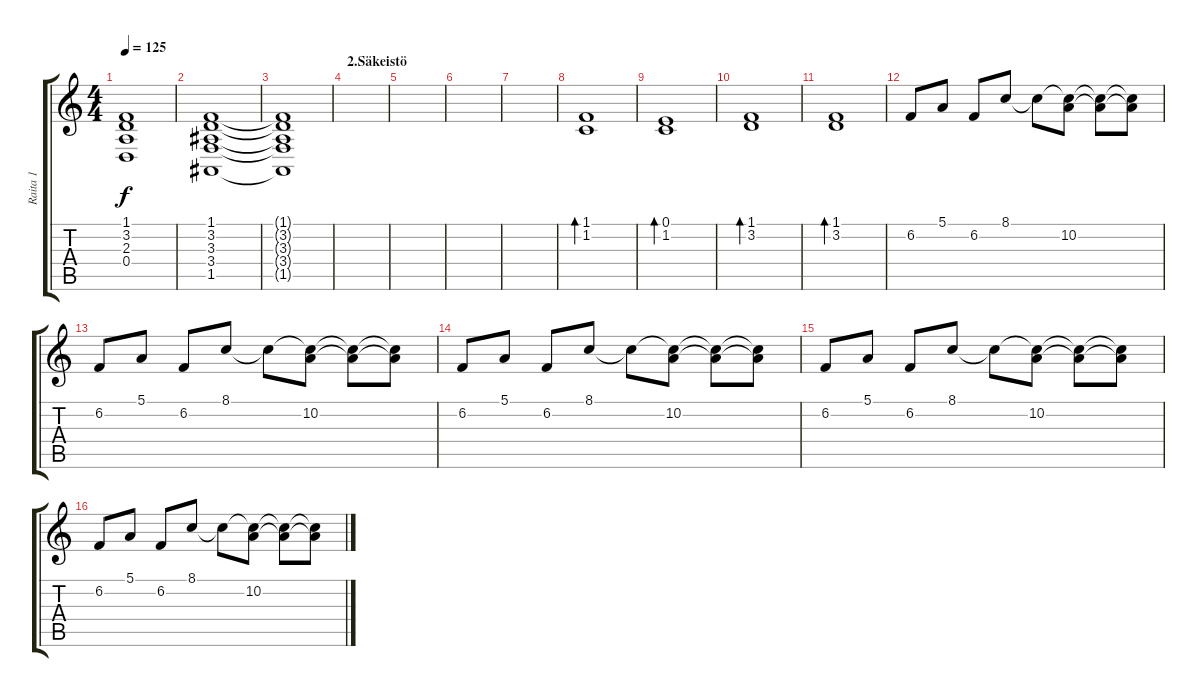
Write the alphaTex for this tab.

\track ("Raita 1" "Raita 1") {instrument pad2warm}
\staff {score tabs}
\tuning (E4 B3 G3 D3 A2 E2) {hide}
\ts (4 4)
\tempo 125
\clef g2
\ks c
(1.1 3.2 2.3 0.4).1{dy f} |
(1.1 3.2 3.3 3.4 1.5).1 |
(1.1{t} 3.2{t} 3.3{t} 3.4{t} 1.5{t}).1{volume 0} |
\section ("" "2.Säkeistö")
|
|
|
|
(1.1 1.2).1{bd 480 volume 11 balance 2 instrument electricguitarjazz} |
(0.1 1.2).1{bd 480} |
(1.1 3.2).1{bd 480} |
(1.1 3.2).1{bd 480} |
6.2.8{volume 6 balance 16 instrument musicbox} 5.1.8 6.2.8 8.1.8 8.1{t}.8 (8.1{t} 10.2).8 (8.1{t} 10.2{t}).8 (8.1{t} 10.2{t}).8 |
6.2.8{volume 6 balance 16 instrument musicbox} 5.1.8 6.2.8 8.1.8 8.1{t}.8 (8.1{t} 10.2).8 (8.1{t} 10.2{t}).8 (8.1{t} 10.2{t}).8 |
6.2.8{volume 6 balance 16 instrument musicbox} 5.1.8 6.2.8 8.1.8 8.1{t}.8 (8.1{t} 10.2).8 (8.1{t} 10.2{t}).8 (8.1{t} 10.2{t}).8 |
6.2.8{volume 6 balance 16 instrument musicbox} 5.1.8 6.2.8 8.1.8 8.1{t}.8 (8.1{t} 10.2).8 (8.1{t} 10.2{t}).8 (8.1{t} 10.2{t}).8 |
6.2.8{volume 6 balance 16 instrument musicbox} 5.1.8 6.2.8 8.1.8 8.1{t}.8 (8.1{t} 10.2).8 (8.1{t} 10.2{t}).8 (8.1{t} 10.2{t}).8
